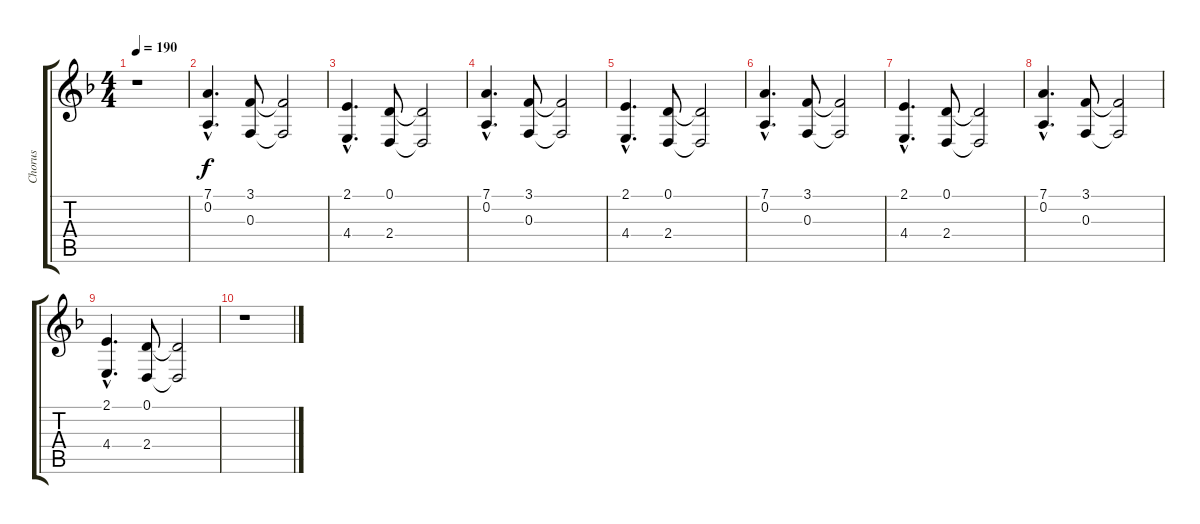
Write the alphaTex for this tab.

\track ("Chorus" "Chorus") {instrument sopranosax}
\staff {score tabs}
\tuning (D4 A3 F3 C3 G2 D2) {hide}
\ts (4 4)
\tempo 190
\clef g2
\ks dminor
r.1{dy f} |
(7.1{hac} 0.2{hac}).4{d} (3.1 0.3).8 (3.1{t} 0.3{t}).2 |
(2.1{hac} 4.4{hac}).4{d} (0.1 2.4).8 (0.1{t} 2.4{t}).2 |
(7.1{hac} 0.2{hac}).4{d} (3.1 0.3).8 (3.1{t} 0.3{t}).2 |
(2.1{hac} 4.4{hac}).4{d} (0.1 2.4).8 (0.1{t} 2.4{t}).2 |
(7.1{hac} 0.2{hac}).4{d} (3.1 0.3).8 (3.1{t} 0.3{t}).2 |
(2.1{hac} 4.4{hac}).4{d} (0.1 2.4).8 (0.1{t} 2.4{t}).2 |
(7.1{hac} 0.2{hac}).4{d} (3.1 0.3).8 (3.1{t} 0.3{t}).2 |
(2.1{hac} 4.4{hac}).4{d} (0.1 2.4).8 (0.1{t} 2.4{t}).2 |
r.1
